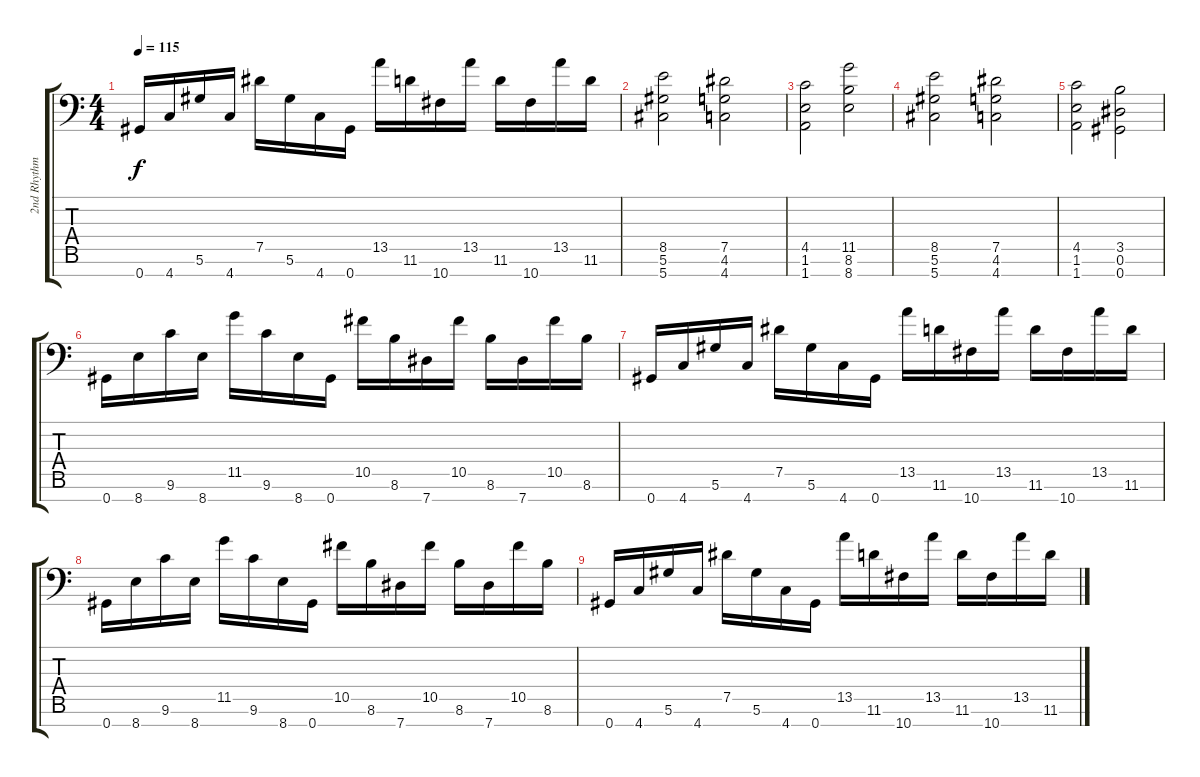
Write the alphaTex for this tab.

\track ("2nd Rhythm Guitar" "2nd Rhythm") {instrument distortionguitar}
\staff {score tabs}
\tuning (Eb4 Bb3 F3 Db3 Ab2 Eb2 Ab1) {hide}
\ts (4 4)
\tempo 115
\clef f4
\ks c
0.7.16{dy f} 4.7.16 5.6.16 4.7.16 7.5.16 5.6.16 4.7.16 0.7.16 13.5.16 11.6.16 10.7.16 13.5.16 11.6.16 10.7.16 13.5.16 11.6.16 |
(8.5 5.6 5.7).2 (7.5 4.6 4.7).2 |
(4.5 1.6 1.7).2 (11.5 8.6 8.7).2 |
(8.5 5.6 5.7).2 (7.5 4.6 4.7).2 |
(4.5 1.6 1.7).2 (3.5 0.6 0.7).2 |
0.7.16 8.7.16 9.6.16 8.7.16 11.5.16 9.6.16 8.7.16 0.7.16 10.5.16 8.6.16 7.7.16 10.5.16 8.6.16 7.7.16 10.5.16 8.6.16 |
0.7.16 4.7.16 5.6.16 4.7.16 7.5.16 5.6.16 4.7.16 0.7.16 13.5.16 11.6.16 10.7.16 13.5.16 11.6.16 10.7.16 13.5.16 11.6.16 |
0.7.16 8.7.16 9.6.16 8.7.16 11.5.16 9.6.16 8.7.16 0.7.16 10.5.16 8.6.16 7.7.16 10.5.16 8.6.16 7.7.16 10.5.16 8.6.16 |
0.7.16 4.7.16 5.6.16 4.7.16 7.5.16 5.6.16 4.7.16 0.7.16 13.5.16 11.6.16 10.7.16 13.5.16 11.6.16 10.7.16 13.5.16 11.6.16
